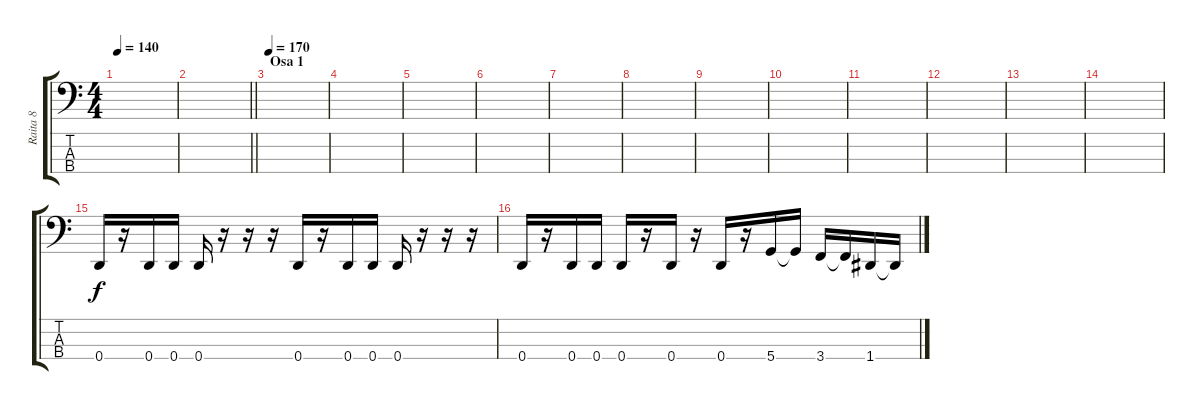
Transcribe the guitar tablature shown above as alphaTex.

\track ("Raita 8" "Raita 8") {instrument electricbasspick}
\staff {score tabs}
\tuning (F2 C2 G1 D1) {hide}
\ts (4 4)
\tempo 140
\clef f4
\ks c
|
\barLineRight lightlight
|
\section ("" "Osa 1")
\tempo 170
|
|
|
|
|
|
|
|
|
|
|
|
0.4.16 r.16 0.4.16 0.4.16 0.4.16 r.16 r.16 r.16 0.4.16 r.16 0.4.16 0.4.16 0.4.16 r.16 r.16 r.16 |
0.4.16 r.16 0.4.16 0.4.16 0.4.16 r.16 0.4.16 r.16 0.4.16 r.16 5.4.16 5.4{t}.16 3.4.16 3.4{t}.16 1.4.16 1.4{t}.16
